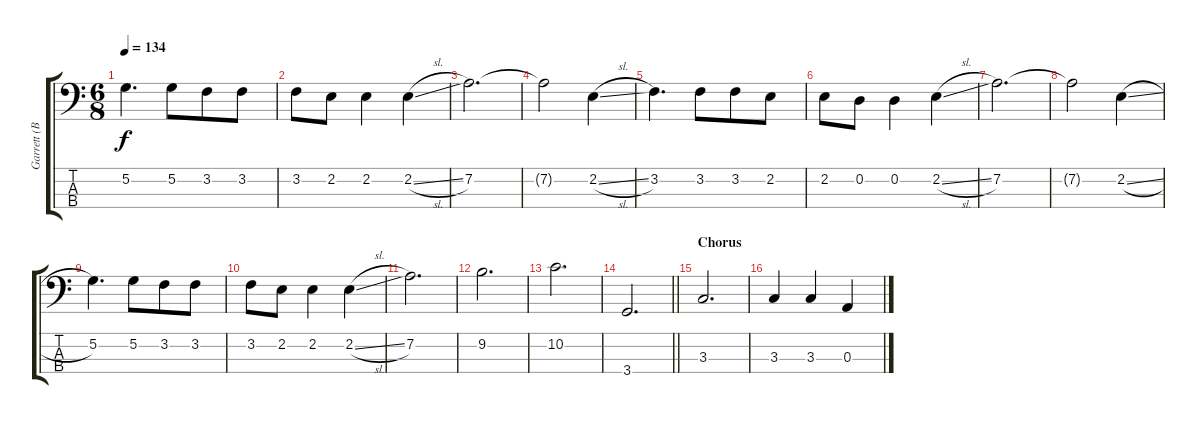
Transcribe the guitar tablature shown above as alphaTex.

\track ("Garrett (Bass)" "Garrett (B") {instrument electricbassfinger}
\staff {score tabs}
\tuning (G2 D2 A1 E1) {hide}
\ts (6 8)
\tempo 134
\clef f4
\ks c
5.2.4{d dy f} 5.2.8 3.2.8 3.2.8 |
3.2.8 2.2.8 2.2.4 2.2{sl}.4 |
7.2.2{d} |
7.2{t}.2 2.2{sl}.4 |
3.2.4{d} 3.2.8 3.2.8 2.2.8 |
2.2.8 0.2.8 0.2.4 2.2{sl}.4 |
7.2.2{d} |
7.2{t}.2 2.2{sl}.4 |
5.2.4{d} 5.2.8 3.2.8 3.2.8 |
3.2.8 2.2.8 2.2.4 2.2{sl}.4 |
7.2.2{d} |
9.2.2{d} |
10.2.2{d} |
\barLineRight lightlight
3.4.2{d} |
\section ("" "Chorus")
3.3.2{d} |
3.3.4 3.3.4 0.3.4
